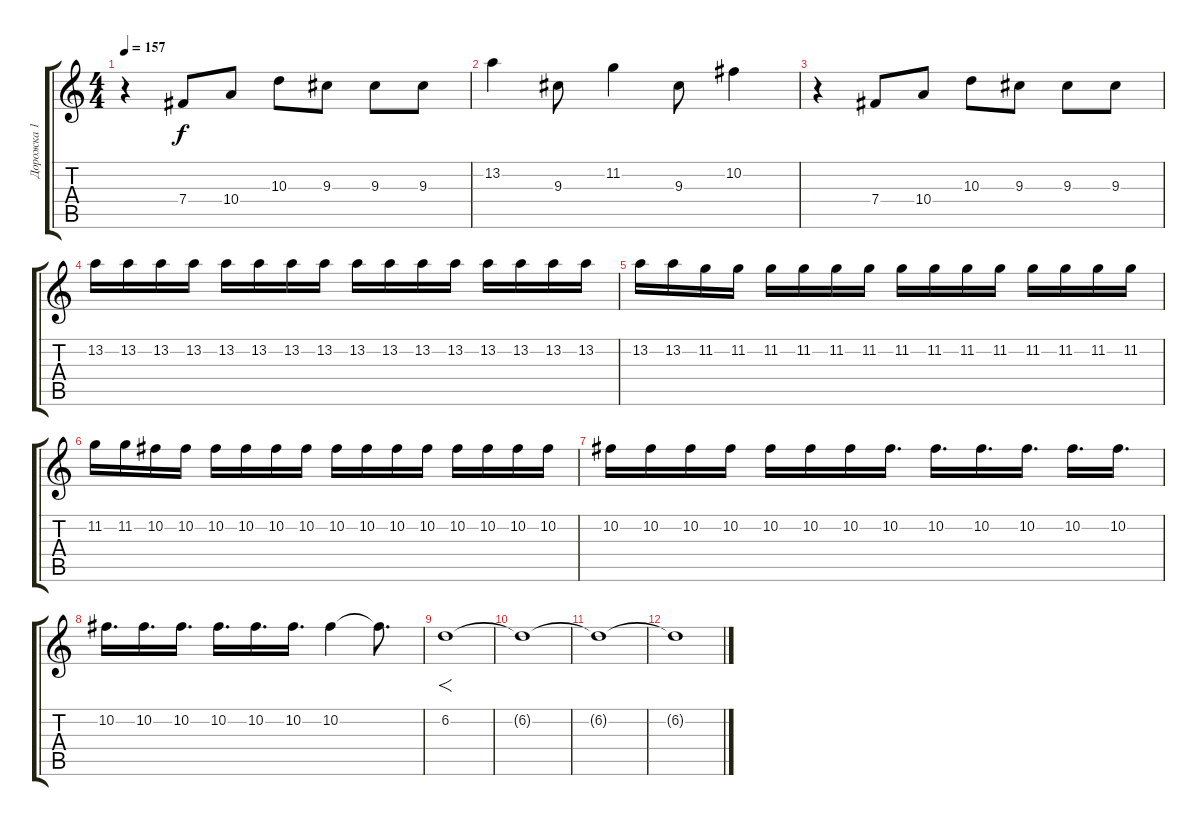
\track ("Дорожка 1" "Дорожка 1") {instrument distortionguitar}
\staff {score tabs}
\tuning (Db4 Ab3 E3 B2 Gb2 B1) {hide}
\ts (4 4)
\tempo 157
\clef g2
\ks c
r.4{dy f} 7.4.8 10.4.8 10.3.8 9.3.8 9.3.8 9.3.8 |
13.2.4 9.3.8 11.2.4 9.3.8 10.2.4 |
r.4 7.4.8 10.4.8 10.3.8 9.3.8 9.3.8 9.3.8 |
13.2.16 13.2.16 13.2.16 13.2.16 13.2.16 13.2.16 13.2.16 13.2.16 13.2.16 13.2.16 13.2.16 13.2.16 13.2.16 13.2.16 13.2.16 13.2.16 |
13.2.16 13.2.16 11.2.16 11.2.16 11.2.16 11.2.16 11.2.16 11.2.16 11.2.16 11.2.16 11.2.16 11.2.16 11.2.16 11.2.16 11.2.16 11.2.16 |
11.2.16 11.2.16 10.2.16 10.2.16 10.2.16 10.2.16 10.2.16 10.2.16 10.2.16 10.2.16 10.2.16 10.2.16 10.2.16 10.2.16 10.2.16 10.2.16 |
10.2.16 10.2.16 10.2.16 10.2.16 10.2.16 10.2.16 10.2.16 10.2.16{d} 10.2.16{d} 10.2.16{d} 10.2.16{d} 10.2.16{d} 10.2.16{d} |
10.2.16{d} 10.2.16{d} 10.2.16{d} 10.2.16{d} 10.2.16{d} 10.2.16{d} 10.2.4 10.2{t}.8{d} |
6.2.1{f volume 16 instrument pad5bowed} |
6.2{t}.1{volume 0} |
6.2{t}.1 |
6.2{t}.1
